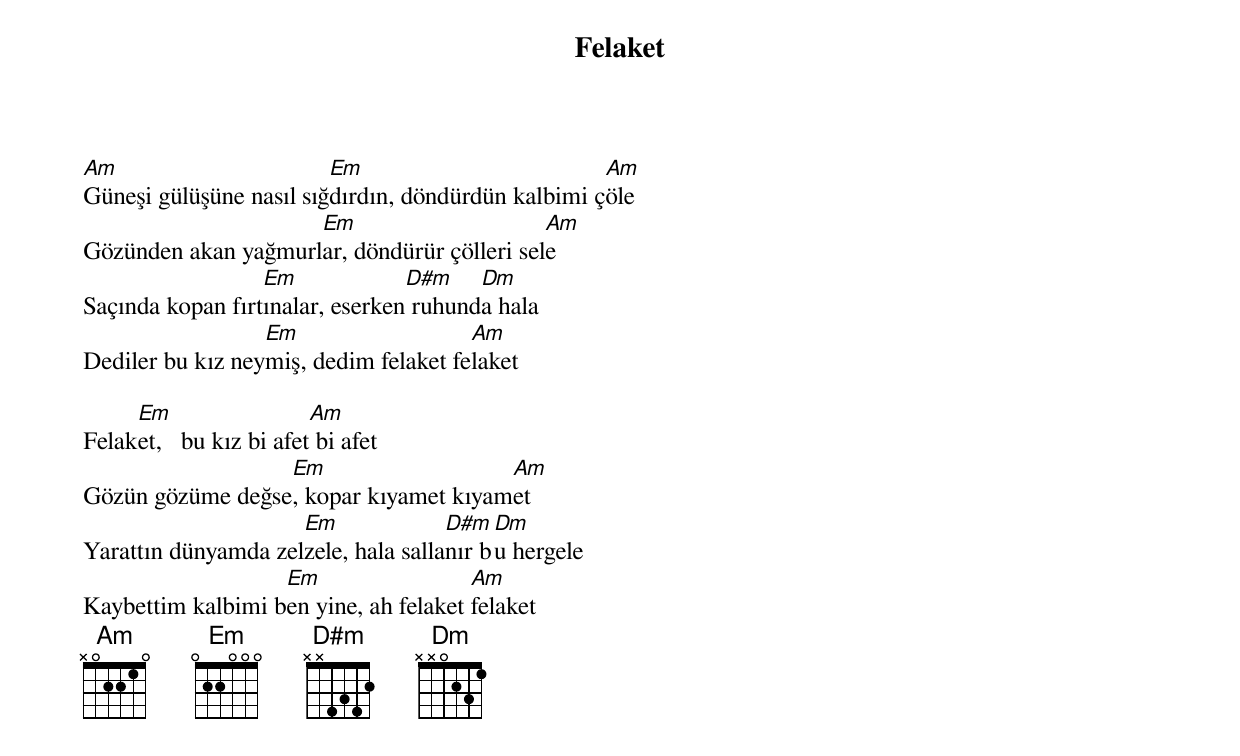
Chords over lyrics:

{title: Felaket}
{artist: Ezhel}

Am                       Em                         Am
Güneşi gülüşüne nasıl sığdırdın, döndürdün kalbimi çöle
                     Em                      Am
Gözünden akan yağmurlar, döndürür çölleri sele
                  Em             D#m    Dm
Saçında kopan fırtınalar, eserken ruhunda hala
                  Em                   Am
Dediler bu kız neymiş, dedim felaket felaket

     Em                  Am
Felaket,   bu kız bi afet bi afet
                  Em                   Am
Gözün gözüme değse, kopar kıyamet kıyamet
                     Em              D#m  Dm
Yarattın dünyamda zelzele, hala sallanır bu hergele
                   Em                  Am
Kaybettim kalbimi ben yine, ah felaket felaket
